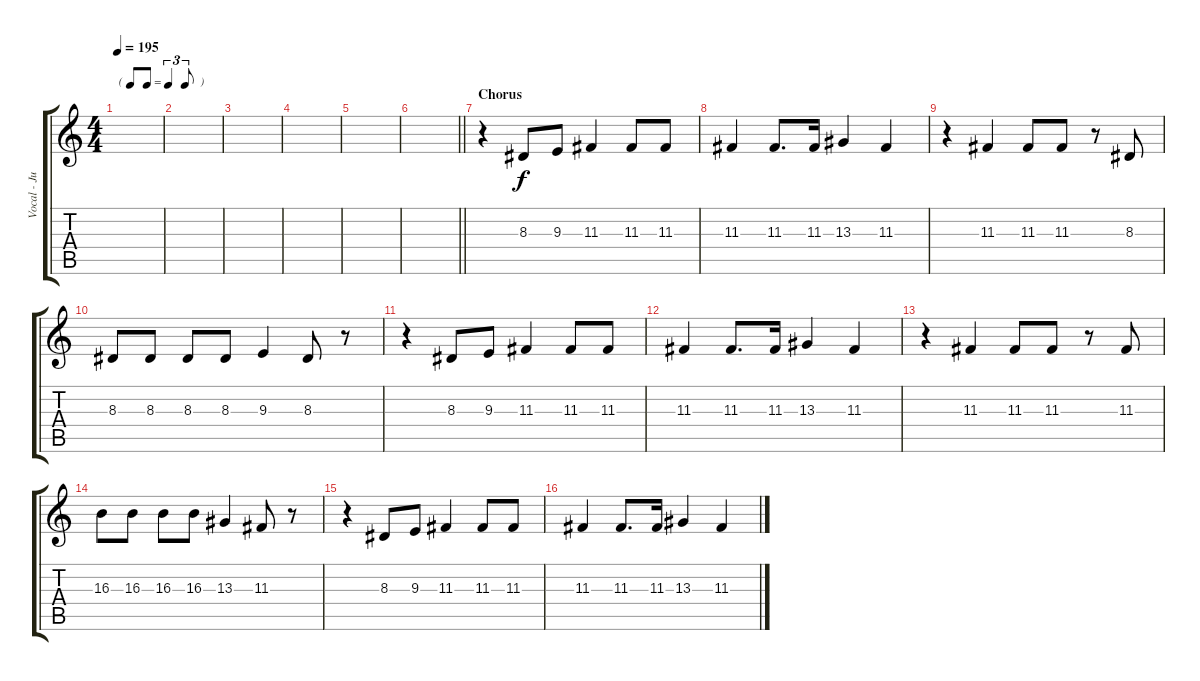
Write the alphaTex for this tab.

\track ("Vocal - Justin" "Vocal - Ju") {instrument tenorsax}
\staff {score tabs}
\tuning (E4 B3 G3 D3 A2 E2) {hide}
\ts (4 4)
\tf triplet8th
\tempo 195
\clef g2
\ks c
|
|
|
|
|
\barLineRight lightlight
|
\section ("" "Chorus")
r.4 8.3.8 9.3.8 11.3.4 11.3.8 11.3.8 |
11.3.4 11.3.8{d} 11.3.16 13.3.4 11.3.4 |
r.4 11.3.4 11.3.8 11.3.8 r.8 8.3.8 |
8.3.8 8.3.8 8.3.8 8.3.8 9.3.4 8.3.8 r.8 |
r.4 8.3.8 9.3.8 11.3.4 11.3.8 11.3.8 |
11.3.4 11.3.8{d} 11.3.16 13.3.4 11.3.4 |
r.4 11.3.4 11.3.8 11.3.8 r.8 11.3.8 |
16.3.8 16.3.8 16.3.8 16.3.8 13.3.4 11.3.8 r.8 |
r.4 8.3.8 9.3.8 11.3.4 11.3.8 11.3.8 |
11.3.4 11.3.8{d} 11.3.16 13.3.4 11.3.4
